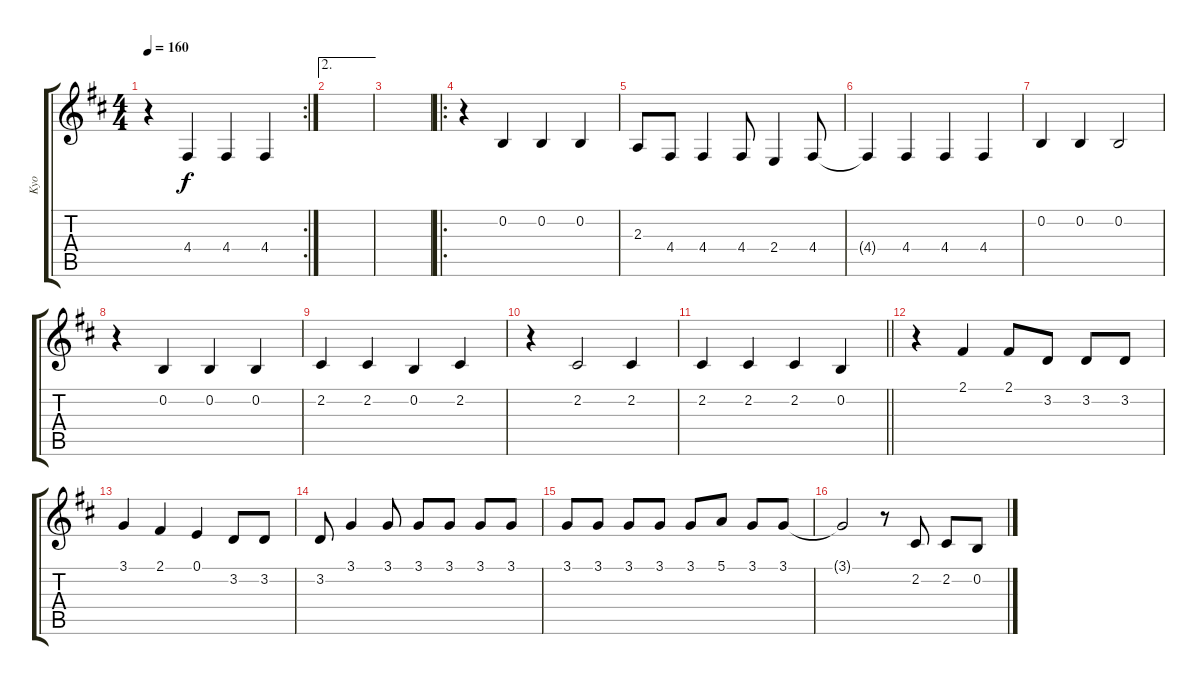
\track ("Kyo" "Kyo") {instrument sopranosax}
\staff {score tabs}
\tuning (E4 B3 G3 D3 A2 E2) {hide}
\rc 2
\ts (4 4)
\tempo 160
\clef g2
\ks d
r.4{dy f} 4.4.4 4.4.4 4.4.4 |
\ae 2
|
|
\ro
r.4 0.2.4 0.2.4 0.2.4 |
2.3.8 4.4.8 4.4.4 4.4.8 2.4.4 4.4.8 |
4.4{t}.4 4.4.4 4.4.4 4.4.4 |
0.2.4 0.2.4 0.2.2 |
r.4 0.2.4 0.2.4 0.2.4 |
2.2.4 2.2.4 0.2.4 2.2.4 |
r.4 2.2.2 2.2.4 |
\barLineRight lightlight
2.2.4 2.2.4 2.2.4 0.2.4 |
r.4 2.1.4 2.1.8 3.2.8 3.2.8 3.2.8 |
3.1.4 2.1.4 0.1.4 3.2.8 3.2.8 |
3.2.8 3.1.4 3.1.8 3.1.8 3.1.8 3.1.8 3.1.8 |
3.1.8 3.1.8 3.1.8 3.1.8 3.1.8 5.1.8 3.1.8 3.1.8 |
3.1{t}.2 r.8 2.2.8 2.2.8 0.2.8
